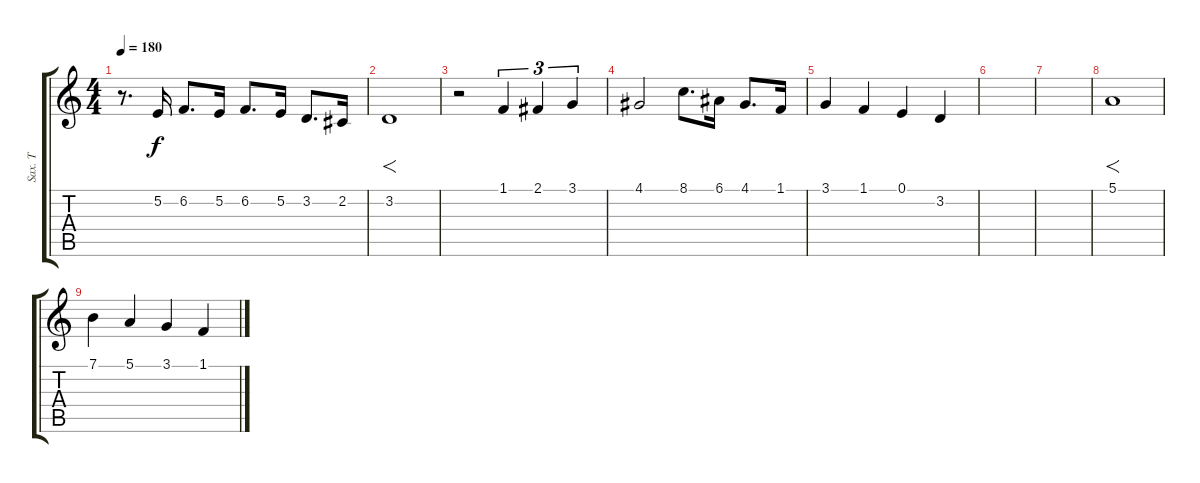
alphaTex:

\track ("Sax. T" "Sax. T") {instrument tenorsax}
\staff {score tabs}
\tuning (E4 B3 G3 D3 A2 E2) {hide}
\ts (4 4)
\tempo 180
\clef g2
\ks c
r.8{d dy f} 5.2.16 6.2.8{d} 5.2.16 6.2.8{d} 5.2.16 3.2.8{d} 2.2.16 |
3.2.1{f} |
r.2 1.1.4{tu (3 2)} 2.1.4{tu (3 2)} 3.1.4{tu (3 2)} |
4.1.2 8.1.8{d} 6.1.16 4.1.8{d} 1.1.16 |
3.1.4 1.1.4 0.1.4 3.2.4 |
|
|
5.1.1{f} |
7.1.4 5.1.4 3.1.4 1.1.4
